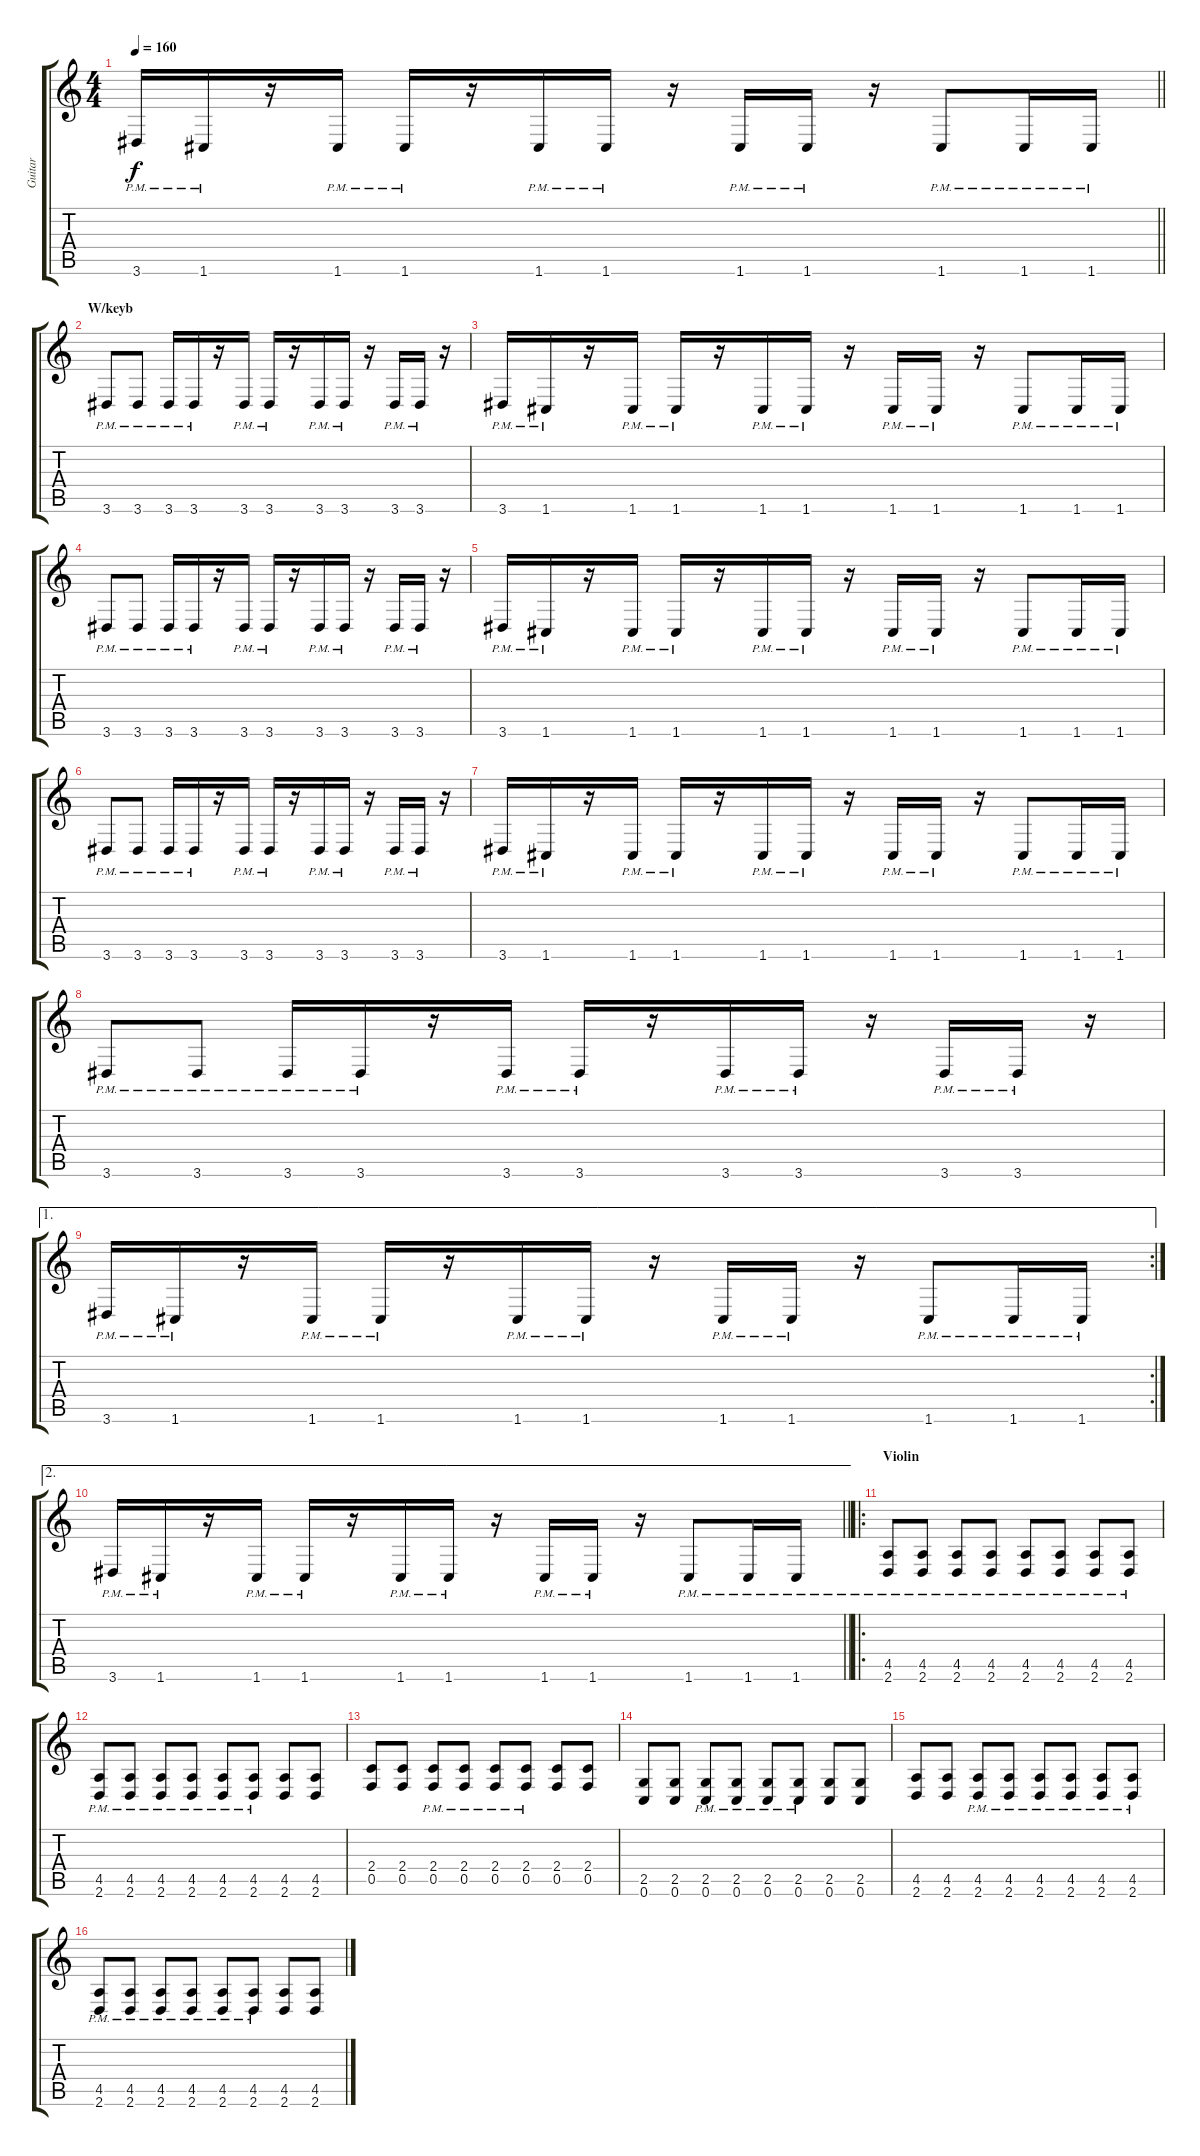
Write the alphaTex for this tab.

\track ("Guitar" "Guitar") {instrument distortionguitar}
\staff {score tabs}
\tuning (C4 G3 Eb3 Bb2 F2 C2) {hide}
\ts (4 4)
\tempo 160
\clef g2
\barLineRight lightlight
\ks c
3.6{pm}.16{dy f} 1.6{pm}.16 r.16 1.6{pm}.16 1.6{pm}.16 r.16 1.6{pm}.16 1.6{pm}.16 r.16 1.6{pm}.16 1.6{pm}.16 r.16 1.6{pm}.8 1.6{pm}.16 1.6{pm}.16 |
\section ("" "W/keyb")
3.6{pm}.8 3.6{pm}.8 3.6{pm}.16 3.6{pm}.16 r.16 3.6{pm}.16 3.6{pm}.16 r.16 3.6{pm}.16 3.6{pm}.16 r.16 3.6{pm}.16 3.6{pm}.16 r.16 |
3.6{pm}.16 1.6{pm}.16 r.16 1.6{pm}.16 1.6{pm}.16 r.16 1.6{pm}.16 1.6{pm}.16 r.16 1.6{pm}.16 1.6{pm}.16 r.16 1.6{pm}.8 1.6{pm}.16 1.6{pm}.16 |
3.6{pm}.8 3.6{pm}.8 3.6{pm}.16 3.6{pm}.16 r.16 3.6{pm}.16 3.6{pm}.16 r.16 3.6{pm}.16 3.6{pm}.16 r.16 3.6{pm}.16 3.6{pm}.16 r.16 |
3.6{pm}.16 1.6{pm}.16 r.16 1.6{pm}.16 1.6{pm}.16 r.16 1.6{pm}.16 1.6{pm}.16 r.16 1.6{pm}.16 1.6{pm}.16 r.16 1.6{pm}.8 1.6{pm}.16 1.6{pm}.16 |
3.6{pm}.8 3.6{pm}.8 3.6{pm}.16 3.6{pm}.16 r.16 3.6{pm}.16 3.6{pm}.16 r.16 3.6{pm}.16 3.6{pm}.16 r.16 3.6{pm}.16 3.6{pm}.16 r.16 |
3.6{pm}.16 1.6{pm}.16 r.16 1.6{pm}.16 1.6{pm}.16 r.16 1.6{pm}.16 1.6{pm}.16 r.16 1.6{pm}.16 1.6{pm}.16 r.16 1.6{pm}.8 1.6{pm}.16 1.6{pm}.16 |
3.6{pm}.8 3.6{pm}.8 3.6{pm}.16 3.6{pm}.16 r.16 3.6{pm}.16 3.6{pm}.16 r.16 3.6{pm}.16 3.6{pm}.16 r.16 3.6{pm}.16 3.6{pm}.16 r.16 |
\ae 1
\rc 2
3.6{pm}.16 1.6{pm}.16 r.16 1.6{pm}.16 1.6{pm}.16 r.16 1.6{pm}.16 1.6{pm}.16 r.16 1.6{pm}.16 1.6{pm}.16 r.16 1.6{pm}.8 1.6{pm}.16 1.6{pm}.16 |
\ae 2
\barLineRight lightlight
3.6{pm}.16 1.6{pm}.16 r.16 1.6{pm}.16 1.6{pm}.16 r.16 1.6{pm}.16 1.6{pm}.16 r.16 1.6{pm}.16 1.6{pm}.16 r.16 1.6{pm}.8 1.6{pm}.16 1.6{pm}.16 |
\ro
\section ("" "Violin")
(4.5 2.6{pm}).8 (4.5{pm} 2.6{pm}).8 (4.5{pm} 2.6{pm}).8 (4.5{pm} 2.6{pm}).8 (4.5{pm} 2.6{pm}).8 (4.5{pm} 2.6{pm}).8 (4.5{pm} 2.6{pm}).8 (4.5{pm} 2.6{pm}).8 |
(4.5 2.6{pm}).8 (4.5{pm} 2.6{pm}).8 (4.5{pm} 2.6{pm}).8 (4.5{pm} 2.6{pm}).8 (4.5{pm} 2.6{pm}).8 (4.5{pm} 2.6{pm}).8 (4.5 2.6).8 (4.5 2.6).8 |
(2.4 0.5).8 (2.4 0.5).8 (2.4{pm} 0.5{pm}).8 (2.4{pm} 0.5{pm}).8 (2.4{pm} 0.5{pm}).8 (2.4{pm} 0.5{pm}).8 (2.4 0.5).8 (2.4 0.5).8 |
(2.5 0.6).8 (2.5 0.6).8 (2.5{pm} 0.6{pm}).8 (2.5{pm} 0.6{pm}).8 (2.5{pm} 0.6{pm}).8 (2.5{pm} 0.6{pm}).8 (2.5 0.6).8 (2.5 0.6).8 |
(4.5 2.6).8 (4.5 2.6).8 (4.5{pm} 2.6{pm}).8 (4.5{pm} 2.6{pm}).8 (4.5{pm} 2.6{pm}).8 (4.5{pm} 2.6{pm}).8 (4.5{pm} 2.6{pm}).8 (4.5{pm} 2.6{pm}).8 |
(4.5 2.6{pm}).8 (4.5{pm} 2.6{pm}).8 (4.5{pm} 2.6{pm}).8 (4.5{pm} 2.6{pm}).8 (4.5{pm} 2.6{pm}).8 (4.5{pm} 2.6{pm}).8 (4.5 2.6).8 (4.5 2.6).8
